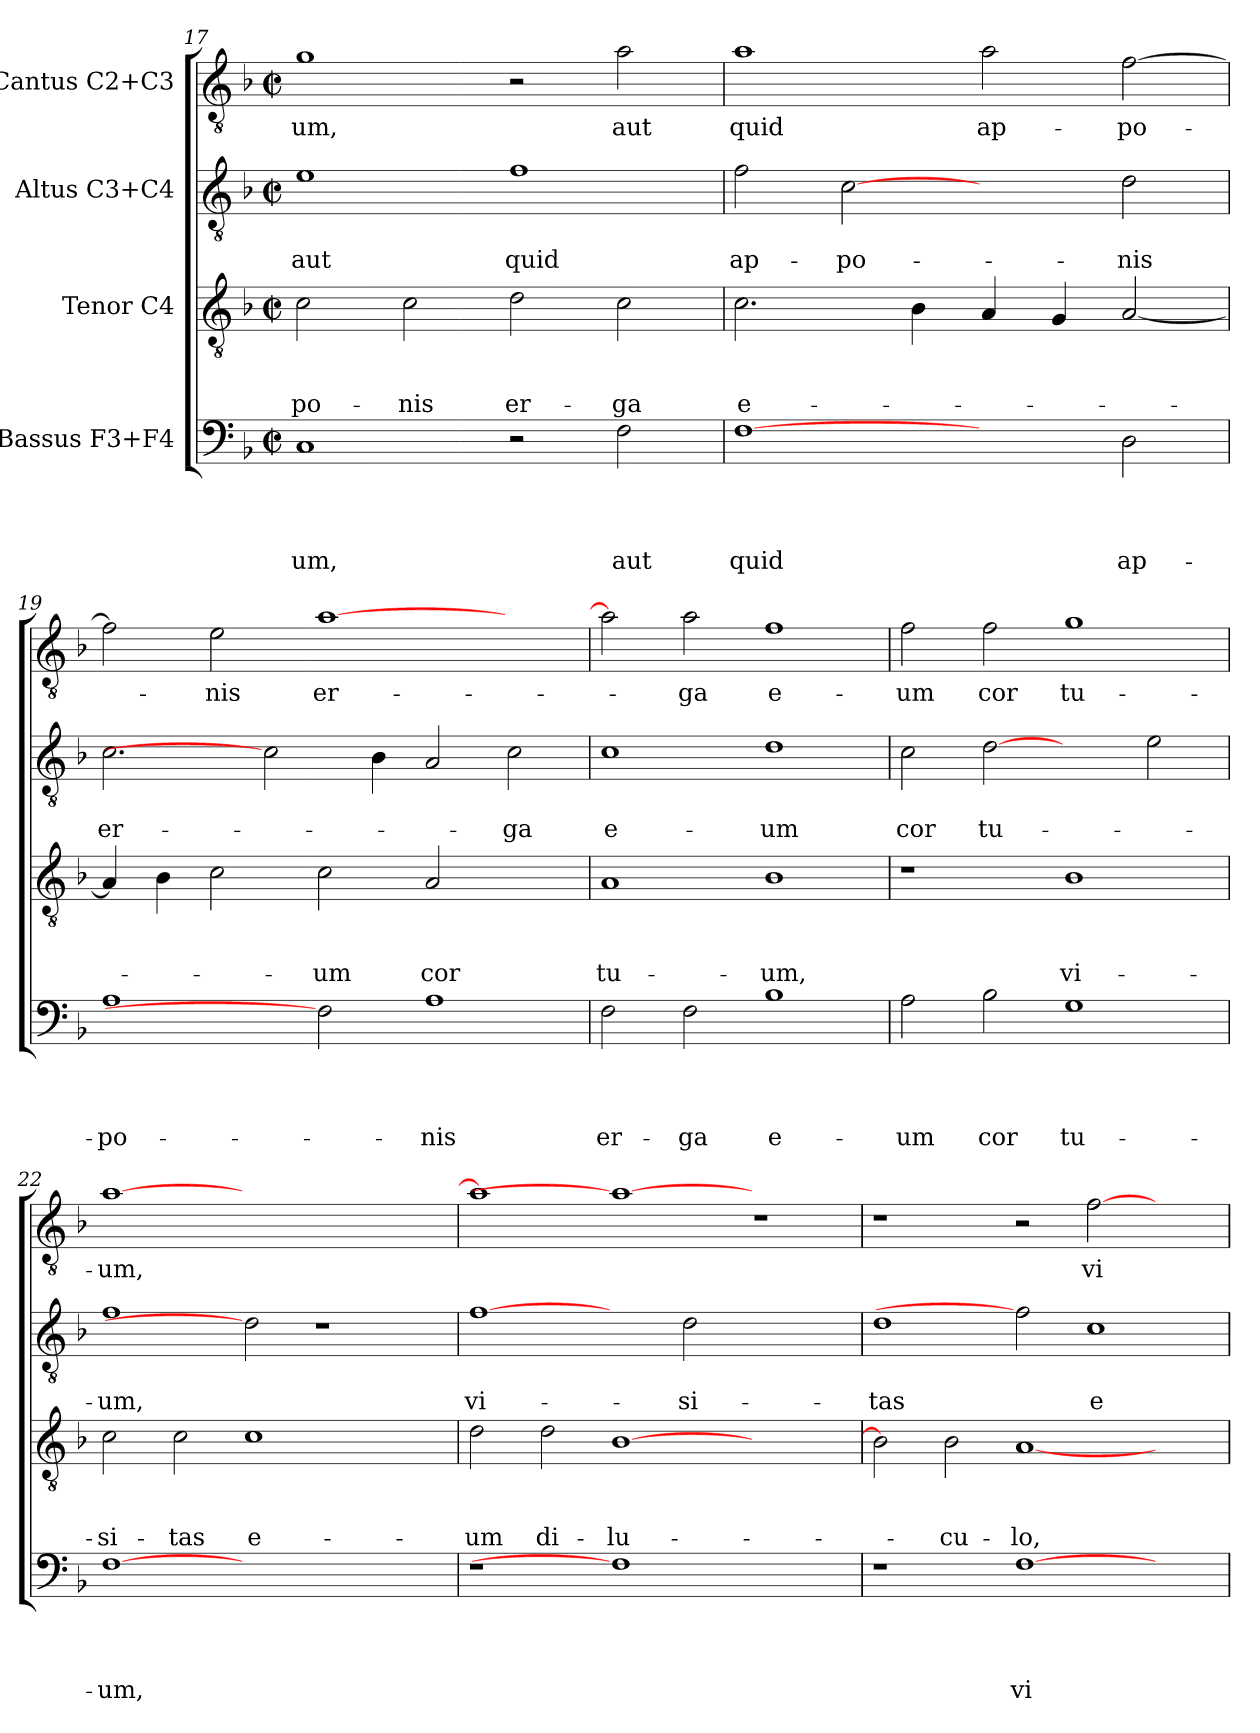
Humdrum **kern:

**kern	**text	**text	**text	**text	**kern	**text	**text	**text	**kern	**text	**text	**kern	**text
*part4	*part4	*part4	*part4	*part4	*part3	*part3	*part3	*part3	*part2	*part2	*part2	*part1	*part1
*staff4	*staff4	*staff4	*staff4	*staff4	*staff3	*staff3	*staff3	*staff3	*staff2	*staff2	*staff2	*staff1	*staff1
*I"Bassus F3+F4	*	*	*	*	*I"Tenor C4	*	*	*	*I"Altus C3+C4	*	*	*I"Cantus C2+C3	*
*clefF4	*	*	*	*	*clefGv2	*	*	*	*clefGv2	*	*	*clefGv2	*
*k[b-]	*	*	*	*	*k[b-]	*	*	*	*k[b-]	*	*	*k[b-]	*
*F:	*	*	*	*	*F:	*	*	*	*F:	*	*	*F:	*
*M2/2	*	*	*	*	*M2/2	*	*	*	*M2/2	*	*	*M2/2	*
*met(c|)	*	*	*	*	*met(c|)	*	*	*	*met(c|)	*	*	*met(c|)	*
=17	=17	=17	=17	=17	=17	=17	=17	=17	=17	=17	=17	=17	=17
!	!	!	!	!LO:LY:b	!	!	!	!LO:LY:b	!	!	!LO:LY:b	!	!LO:LY:b
1C	.	.	.	-um,	2c\	.	.	-po-	1e	.	aut	1g	-um,
!	!	!	!	!	!	!	!	!LO:LY:b	!	!	!	!	!
.	.	.	.	.	2c\	.	.	-nis	.	.	.	.	.
!	!	!	!	!	!	!	!	!LO:LY:b	!	!	!LO:LY:b	!	!
2r	.	.	.	.	2d\	.	.	er-	1f	.	quid	2r	.
!	!	!	!	!LO:LY:b	!	!	!	!LO:LY:b	!	!	!	!	!LO:LY:b
2F\	.	.	.	aut	2c\	.	.	-ga	.	.	.	2a\	aut
=18	=18	=18	=18	=18	=18	=18	=18	=18	=18	=18	=18	=18	=18
!	!	!	!	!LO:LY:b	!	!	!	!LO:LY:b	!	!	!LO:LY:b	!	!LO:LY:b
[1F	.	.	.	quid	2.c\	.	.	e-	2f\	.	ap-	1a	quid
!	!	!	!	!	!	!	!	!	!	!	!LO:LY:b	!	!
.	.	.	.	.	.	.	.	.	[2c	.	-po-	.	.
.	.	.	.	.	4B-\	.	.	.	.	.	.	.	.
!	!	!	!	!	!	!	!	!	!	!	!	!	!LO:LY:b
2ryy	.	.	.	.	4A/	.	.	.	2ryy	.	.	2a\	ap-
.	.	.	.	.	4G/	.	.	.	.	.	.	.	.
!	!	!	!	!LO:LY:b	!	!	!	!	!	!	!LO:LY:b	!	!LO:LY:b
2D\	.	.	.	ap-	[<2A/	.	.	.	2d\	.	-nis	[>2f\	-po-
=19	=19	=19	=19	=19	=19	=19	=19	=19	=19	=19	=19	=19	=19
!	!	!	!	!LO:LY:b	!	!	!	!	!	!	!LO:LY:b	!	!
1A	.	.	.	-po-	4A/]	.	.	.	2.c\	.	er-	2f\]	.
.	.	.	.	.	4B-\	.	.	.	.	.	.	.	.
!	!	!	!	!	!	!	!	!	!	!	!	!	!LO:LY:b
.	.	.	.	.	2c\	.	.	.	.	.	.	2e\	-nis
.	.	.	.	.	.	.	.	.	2c]	.	.	.	.
!	!	!	!	!	!	!	!	!LO:LY:b	!	!	!	!	!LO:LY:b
2F]	.	.	.	.	2c\	.	.	-um	.	.	.	[>1a	er-
.	.	.	.	.	.	.	.	.	4B-\	.	.	.	.
!	!	!	!	!LO:LY:b	!	!	!	!LO:LY:b	!	!	!	!	!
1A	.	.	.	-nis	2A/	.	.	cor	2A/	.	.	.	.
!	!	!	!	!	!	!	!	!	!	!	!LO:LY:b	!	!
.	.	.	.	.	2ryy	.	.	.	2c\	.	-ga	2ryy	.
=20	=20	=20	=20	=20	=20	=20	=20	=20	=20	=20	=20	=20	=20
!	!	!	!	!LO:LY:b	!	!	!	!LO:LY:b	!	!	!LO:LY:b	!	!
2F\	.	.	.	er-	1A	.	.	tu-	1c	.	e-	2a\]	.
!	!	!	!	!LO:LY:b	!	!	!	!	!	!	!	!	!LO:LY:b
2F\	.	.	.	-ga	.	.	.	.	.	.	.	2a\	-ga
!	!	!	!	!LO:LY:b	!	!	!	!LO:LY:b	!	!	!LO:LY:b	!	!LO:LY:b
1B-	.	.	.	e-	1B-	.	.	-um,	1d	.	-um	1f	e-
!!LO:PB:g=z
=21	=21	=21	=21	=21	=21	=21	=21	=21	=21	=21	=21	=21	=21
!	!	!	!	!LO:LY:b	!	!	!	!	!	!	!LO:LY:b	!	!LO:LY:b
2A\	.	.	.	-um	1r	.	.	.	2c\	.	cor	2f\	-um
!	!	!	!	!LO:LY:b	!	!	!	!	!	!	!LO:LY:b	!	!LO:LY:b
2B-\	.	.	.	cor	.	.	.	.	[2d	.	tu-	2f\	cor
!	!	!	!	!LO:LY:b	!	!	!	!LO:LY:b	!	!	!	!	!LO:LY:b
1G	.	.	.	tu-	1B-	.	.	vi-	2ryy	.	.	1g	tu-
.	.	.	.	.	.	.	.	.	2e\	.	.	.	.
=22	=22	=22	=22	=22	=22	=22	=22	=22	=22	=22	=22	=22	=22
!	!	!	!	!LO:LY:b	!	!	!	!LO:LY:b	!	!	!LO:LY:b	!	!LO:LY:b
[1F	.	.	.	-um,	2c\	.	.	-si-	1f	.	-um,	[>1a	-um,
!	!	!	!	!	!	!	!	!LO:LY:b	!	!	!	!	!
.	.	.	.	.	2c\	.	.	-tas	.	.	.	.	.
!	!	!	!	!	!	!	!	!LO:LY:b	!	!	!	!	!
1.ryy	.	.	.	.	1c	.	.	e-	2d]	.	.	1.ryy	.
.	.	.	.	.	.	.	.	.	1r	.	.	.	.
.	.	.	.	.	2ryy	.	.	.	.	.	.	.	.
=23	=23	=23	=23	=23	=23	=23	=23	=23	=23	=23	=23	=23	=23
!	!	!	!	!	!	!	!	!LO:LY:b	!	!	!LO:LY:b	!	!
1r	.	.	.	.	2d\	.	.	-um	[1f	.	vi-	1a]	.
!	!	!	!	!	!	!	!	!LO:LY:b	!	!	!	!	!
.	.	.	.	.	2d\	.	.	di-	.	.	.	.	.
!	!	!	!	!	!	!	!	!LO:LY:b	!	!	!	!	!
1F]	.	.	.	.	[>1B-	.	.	-lu-	2ryy	.	.	1a_	.
!	!	!	!	!	!	!	!	!	!	!	!LO:LY:b	!	!
.	.	.	.	.	.	.	.	.	2d\	.	-si-	.	.
1ryy	.	.	.	.	1ryy	.	.	.	1ryy	.	.	1r	.
=24	=24	=24	=24	=24	=24	=24	=24	=24	=24	=24	=24	=24	=24
!	!	!	!	!	!	!	!	!	!	!	!LO:LY:b	!	!
1r	.	.	.	.	2B-\]	.	.	.	1d	.	-tas	1r	.
!	!	!	!	!	!	!	!	!LO:LY:b	!	!	!	!	!
.	.	.	.	.	2B-\	.	.	-cu-	.	.	.	.	.
!	!	!	!	!LO:LY:b	!	!	!	!LO:LY:b	!	!	!	!	!
[>1F	.	.	.	vi-	[<1A	.	.	-lo,	2f]	.	.	2r	.
!	!	!	!	!	!	!	!	!	!	!	!LO:LY:b	!	!LO:LY:b
.	.	.	.	.	.	.	.	.	1c	.	e-	[>2f\	vi-
2ryy	.	.	.	.	2ryy	.	.	.	.	.	.	2ryy	.
=	=	=	=	=	=	=	=	=	=	=	=	=	=
*-	*-	*-	*-	*-	*-	*-	*-	*-	*-	*-	*-	*-	*-
